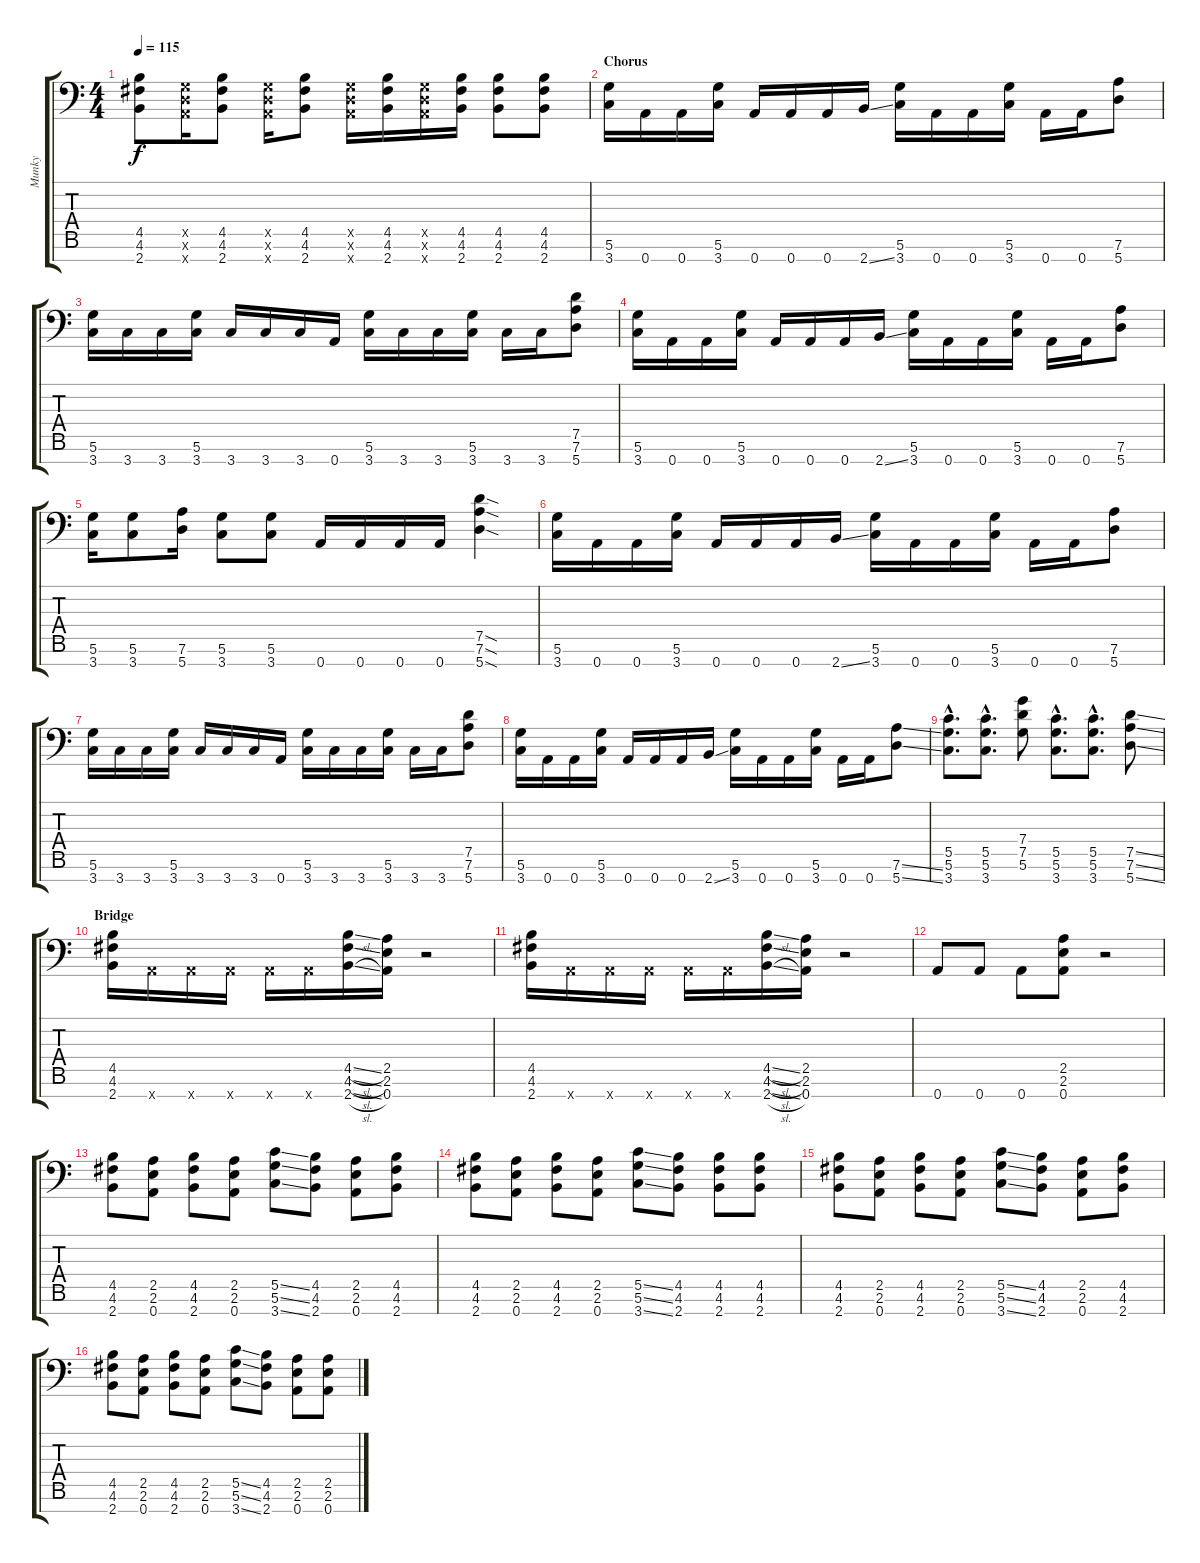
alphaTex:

\track ("Munky" "Munky") {instrument distortionguitar}
\staff {score tabs}
\tuning (D4 A3 F3 C3 G2 D2 A1) {hide}
\ts (4 4)
\tempo 115
\clef f4
\ks c
(4.5 4.6 2.7).8{dy f} (0.5{x} 0.6{x} 0.7{x}).16 (4.5 4.6 2.7).8 (0.5{x} 0.6{x} 0.7{x}).16 (4.5 4.6 2.7).8 (0.5{x} 0.6{x} 0.7{x}).16 (4.5 4.6 2.7).16 (0.5{x} 0.6{x} 0.7{x}).16 (4.5 4.6 2.7).16 (4.5 4.6 2.7).8 (4.5 4.6 2.7).8 |
\section ("" "Chorus")
(5.6 3.7).16 0.7.16 0.7.16 (5.6 3.7).16 0.7.16 0.7.16 0.7.16 2.7{ss}.16 (5.6 3.7).16 0.7.16 0.7.16 (5.6 3.7).16 0.7.16 0.7.16 (7.6 5.7).8 |
(5.6 3.7).16 3.7.16 3.7.16 (5.6 3.7).16 3.7.16 3.7.16 3.7.16 0.7.16 (5.6 3.7).16 3.7.16 3.7.16 (5.6 3.7).16 3.7.16 3.7.16 (7.5 7.6 5.7).8 |
(5.6 3.7).16 0.7.16 0.7.16 (5.6 3.7).16 0.7.16 0.7.16 0.7.16 2.7{ss}.16 (5.6 3.7).16 0.7.16 0.7.16 (5.6 3.7).16 0.7.16 0.7.16 (7.6 5.7).8 |
(5.6 3.7).16 (5.6 3.7).8 (7.6 5.7).16 (5.6 3.7).8 (5.6 3.7).8 0.7.16 0.7.16 0.7.16 0.7.16 (7.5{sod} 7.6{sod} 5.7{sod}).4 |
(5.6 3.7).16 0.7.16 0.7.16 (5.6 3.7).16 0.7.16 0.7.16 0.7.16 2.7{ss}.16 (5.6 3.7).16 0.7.16 0.7.16 (5.6 3.7).16 0.7.16 0.7.16 (7.6 5.7).8 |
(5.6 3.7).16 3.7.16 3.7.16 (5.6 3.7).16 3.7.16 3.7.16 3.7.16 0.7.16 (5.6 3.7).16 3.7.16 3.7.16 (5.6 3.7).16 3.7.16 3.7.16 (7.5 7.6 5.7).8 |
(5.6 3.7).16 0.7.16 0.7.16 (5.6 3.7).16 0.7.16 0.7.16 0.7.16 2.7{ss}.16 (5.6 3.7).16 0.7.16 0.7.16 (5.6 3.7).16 0.7.16 0.7.16 (7.6{ss} 5.7{ss}).8 |
(5.5{hac} 5.6{hac} 3.7{hac}).8{d} (5.5{hac} 5.6{hac} 3.7{hac}).8{d} (7.4 7.5 5.6).8 (5.5{hac} 5.6{hac} 3.7{hac}).8{d} (5.5{hac} 5.6{hac} 3.7{hac}).8{d} (7.5{ss} 7.6{ss} 5.7{ss}).8 |
\section ("" "Bridge")
(4.5 4.6 2.7).16 0.7{x}.16 0.7{x}.16 0.7{x}.16 0.7{x}.16 0.7{x}.16 (4.5{sl} 4.6{sl} 2.7{sl}).16 (2.5 2.6 0.7).16 r.2 |
(4.5 4.6 2.7).16 0.7{x}.16 0.7{x}.16 0.7{x}.16 0.7{x}.16 0.7{x}.16 (4.5{sl} 4.6{sl} 2.7{sl}).16 (2.5 2.6 0.7).16 r.2 |
0.7.8 0.7.8 0.7.8 (2.5 2.6 0.7).8 r.2 |
(4.5 4.6 2.7).8 (2.5 2.6 0.7).8 (4.5 4.6 2.7).8 (2.5 2.6 0.7).8 (5.5{ss} 5.6{ss} 3.7{ss}).8 (4.5 4.6 2.7).8 (2.5 2.6 0.7).8 (4.5 4.6 2.7).8 |
(4.5 4.6 2.7).8 (2.5 2.6 0.7).8 (4.5 4.6 2.7).8 (2.5 2.6 0.7).8 (5.5{ss} 5.6{ss} 3.7{ss}).8 (4.5 4.6 2.7).8 (4.5 4.6 2.7).8 (4.5 4.6 2.7).8 |
(4.5 4.6 2.7).8 (2.5 2.6 0.7).8 (4.5 4.6 2.7).8 (2.5 2.6 0.7).8 (5.5{ss} 5.6{ss} 3.7{ss}).8 (4.5 4.6 2.7).8 (2.5 2.6 0.7).8 (4.5 4.6 2.7).8 |
(4.5 4.6 2.7).8 (2.5 2.6 0.7).8 (4.5 4.6 2.7).8 (2.5 2.6 0.7).8 (5.5{ss} 5.6{ss} 3.7{ss}).8 (4.5 4.6 2.7).8 (2.5 2.6 0.7).8 (2.5 2.6 0.7).8
